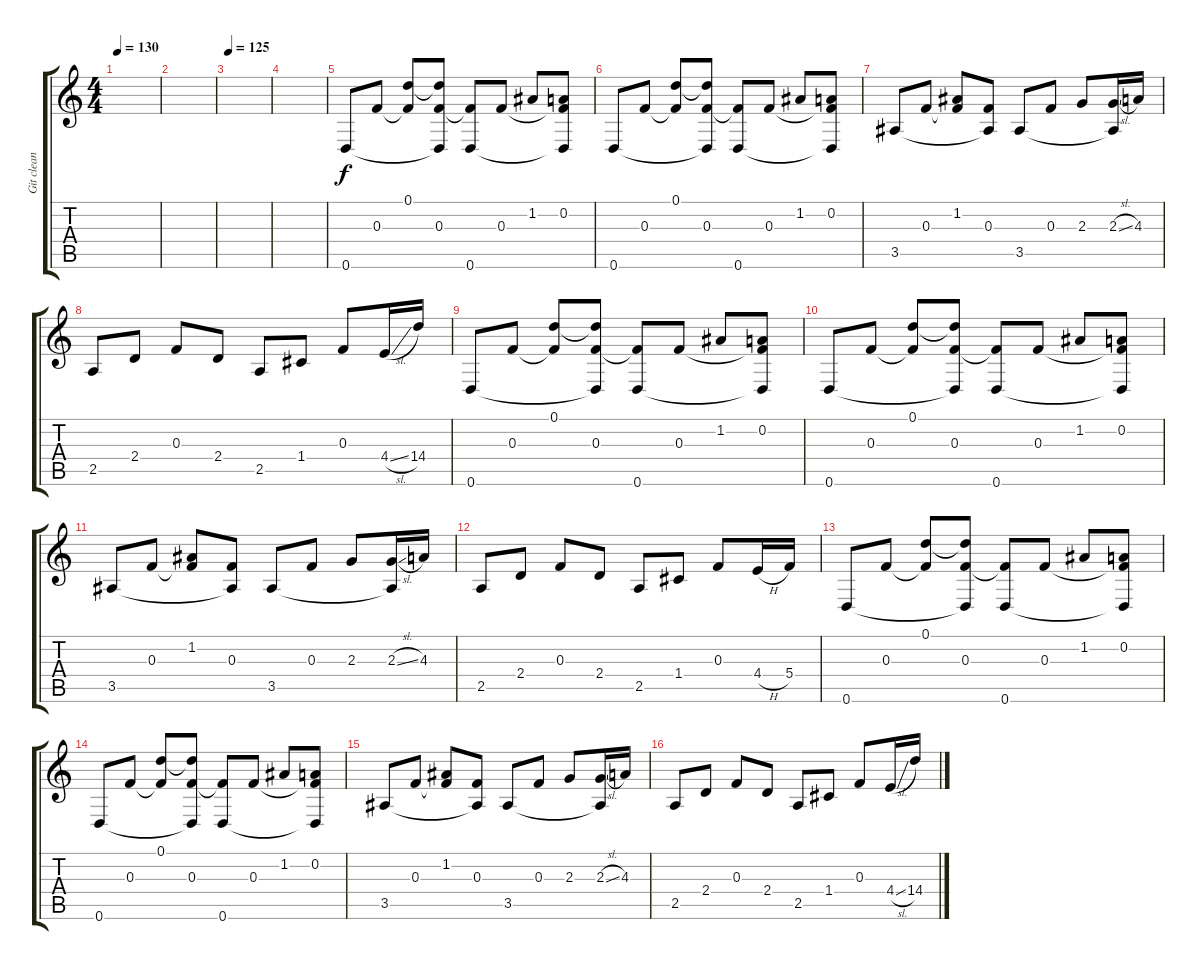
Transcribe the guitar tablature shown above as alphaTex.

\track ("Git clean rechts" "Git clean ") {instrument acousticguitarsteel}
\staff {score tabs}
\tuning (D4 A3 F3 C3 G2 D2) {hide}
\ts (4 4)
\tempo 130
\clef g2
\ks c
|
|
\tempo 125
|
|
0.6.8 0.3.8 (0.1 0.3{t}).8 (0.1{t} 0.3 0.6{t}).8 (0.3{t} 0.6).8 0.3.8 1.2.8 (0.2 0.3{t} 0.6{t}).8 |
0.6.8 0.3.8 (0.1 0.3{t}).8 (0.1{t} 0.3 0.6{t}).8 (0.3{t} 0.6).8 0.3.8 1.2.8 (0.2 0.3{t} 0.6{t}).8 |
3.5.8 0.3.8 (1.2 0.3{t}).8 (0.3 3.5{t}).8 3.5.8 0.3.8 2.3.8 (2.3{sl} 3.5{t}).16 4.3.16 |
2.5.8 2.4.8 0.3.8 2.4.8 2.5.8 1.4.8 0.3.8 4.4{sl}.16 14.4.16 |
0.6.8 0.3.8 (0.1 0.3{t}).8 (0.1{t} 0.3 0.6{t}).8 (0.3{t} 0.6).8 0.3.8 1.2.8 (0.2 0.3{t} 0.6{t}).8 |
0.6.8 0.3.8 (0.1 0.3{t}).8 (0.1{t} 0.3 0.6{t}).8 (0.3{t} 0.6).8 0.3.8 1.2.8 (0.2 0.3{t} 0.6{t}).8 |
3.5.8 0.3.8 (1.2 0.3{t}).8 (0.3 3.5{t}).8 3.5.8 0.3.8 2.3.8 (2.3{sl} 3.5{t}).16 4.3.16 |
2.5.8 2.4.8 0.3.8 2.4.8 2.5.8 1.4.8 0.3.8 4.4{h}.16 5.4.16 |
0.6.8 0.3.8 (0.1 0.3{t}).8 (0.1{t} 0.3 0.6{t}).8 (0.3{t} 0.6).8 0.3.8 1.2.8 (0.2 0.3{t} 0.6{t}).8 |
0.6.8 0.3.8 (0.1 0.3{t}).8 (0.1{t} 0.3 0.6{t}).8 (0.3{t} 0.6).8 0.3.8 1.2.8 (0.2 0.3{t} 0.6{t}).8 |
3.5.8 0.3.8 (1.2 0.3{t}).8 (0.3 3.5{t}).8 3.5.8 0.3.8 2.3.8 (2.3{sl} 3.5{t}).16 4.3.16 |
2.5.8 2.4.8 0.3.8 2.4.8 2.5.8 1.4.8 0.3.8 4.4{sl}.16 14.4.16
